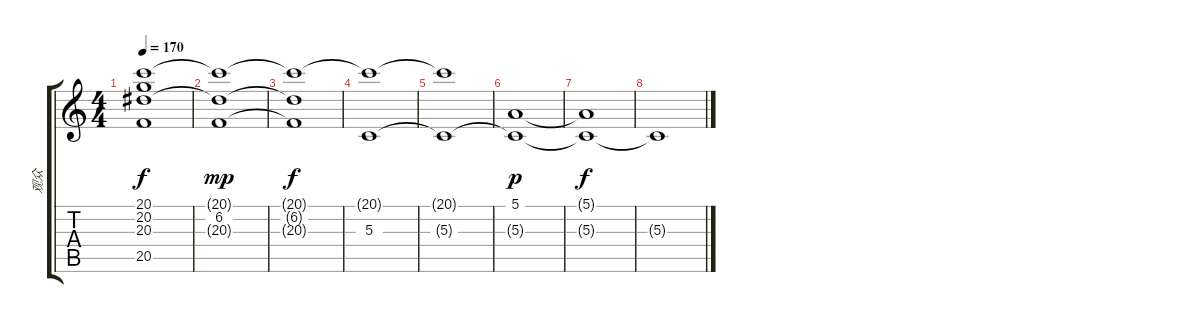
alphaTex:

\track ("观众" "观众") {instrument applause}
\staff {score tabs}
\tuning (E4 B3 G3 D3 A2 E2) {hide}
\ts (4 4)
\tempo 170
\clef g2
\ks c
(20.1{t} 20.2{t} 20.3{t} 20.5{t}).1{dy f} |
(20.1{t} 6.2 20.3{t}).1{dy mp} |
(20.1{t} 6.2{t} 20.3{t}).1{dy f} |
(20.1{t} 5.3).1 |
(20.1{t} 5.3{t}).1 |
(5.1 5.3{t}).1{dy p} |
(5.1{t} 5.3{t}).1{dy f} |
5.3{t}.1
